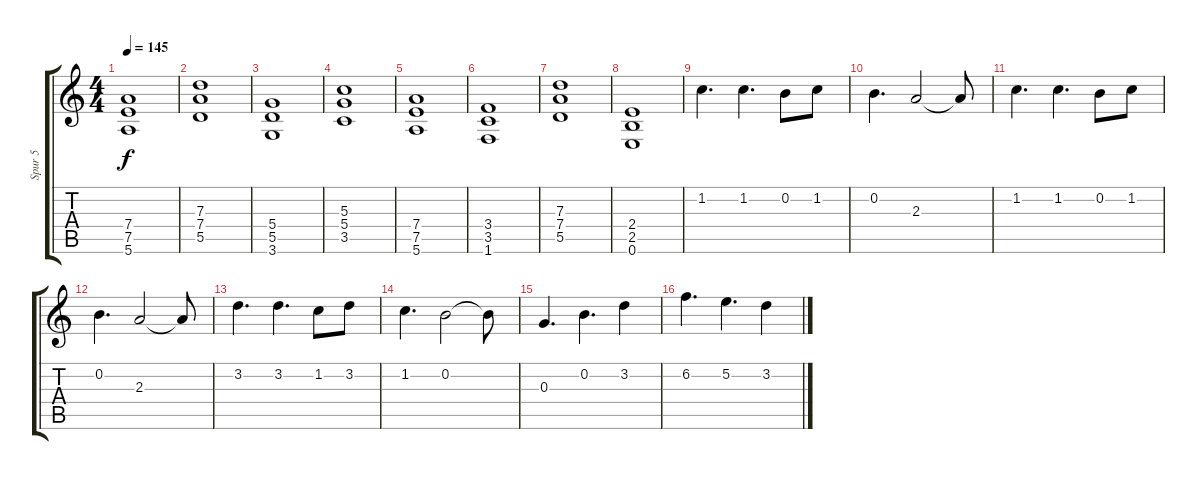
\track ("Spur 5" "Spur 5") {instrument overdrivenguitar}
\staff {score tabs}
\tuning (E4 B3 G3 D3 A2 E2) {hide}
\ts (4 4)
\tempo 145
\clef g2
\ks c
(7.4 7.5 5.6).1{dy f} |
(7.3 7.4 5.5).1 |
(5.4 5.5 3.6).1 |
(5.3 5.4 3.5).1 |
(7.4 7.5 5.6).1 |
(3.4 3.5 1.6).1 |
(7.3 7.4 5.5).1 |
(2.4 2.5 0.6).1 |
1.2.4{d volume 5 instrument overdrivenguitar} 1.2.4{d} 0.2.8 1.2.8 |
0.2.4{d} 2.3.2 2.3{t}.8 |
1.2.4{d} 1.2.4{d} 0.2.8 1.2.8 |
0.2.4{d} 2.3.2 2.3{t}.8 |
3.2.4{d} 3.2.4{d} 1.2.8 3.2.8 |
1.2.4{d} 0.2.2 0.2{t}.8 |
0.3.4{d} 0.2.4{d} 3.2.4 |
6.2.4{d} 5.2.4{d} 3.2.4
